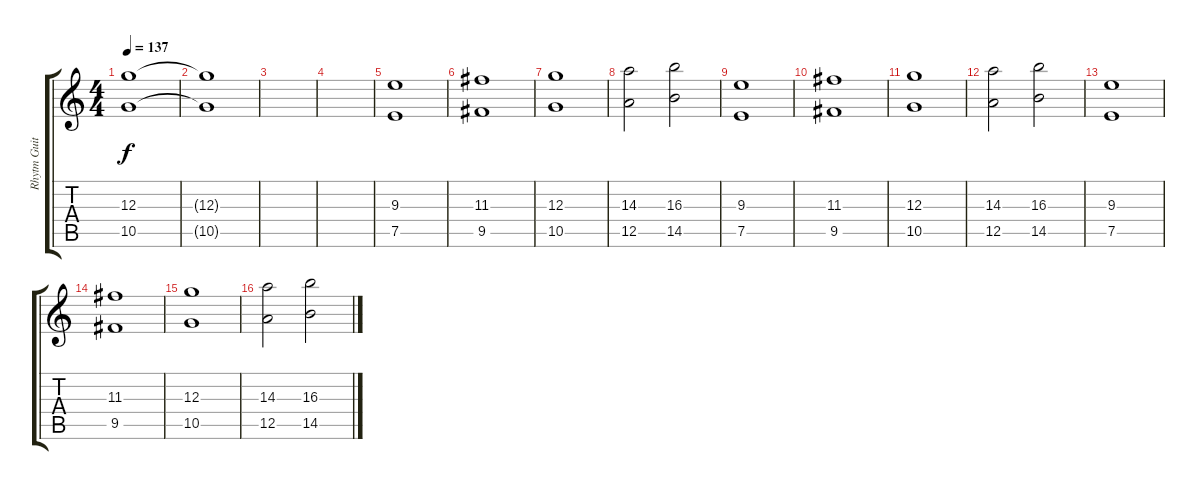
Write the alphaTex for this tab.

\track ("Rhytm Guitar 2" "Rhytm Guit") {instrument overdrivenguitar}
\staff {score tabs}
\tuning (E4 B3 G3 D3 A2 E2) {hide}
\ts (4 4)
\tempo 137
\clef g2
\ks c
(12.3 10.5).1{dy f} |
(12.3{t} 10.5{t}).1 |
|
|
(9.3 7.5).1 |
(11.3 9.5).1 |
(12.3 10.5).1 |
(14.3 12.5).2 (16.3 14.5).2 |
(9.3 7.5).1 |
(11.3 9.5).1 |
(12.3 10.5).1 |
(14.3 12.5).2 (16.3 14.5).2 |
(9.3 7.5).1 |
(11.3 9.5).1 |
(12.3 10.5).1 |
(14.3 12.5).2 (16.3 14.5).2
